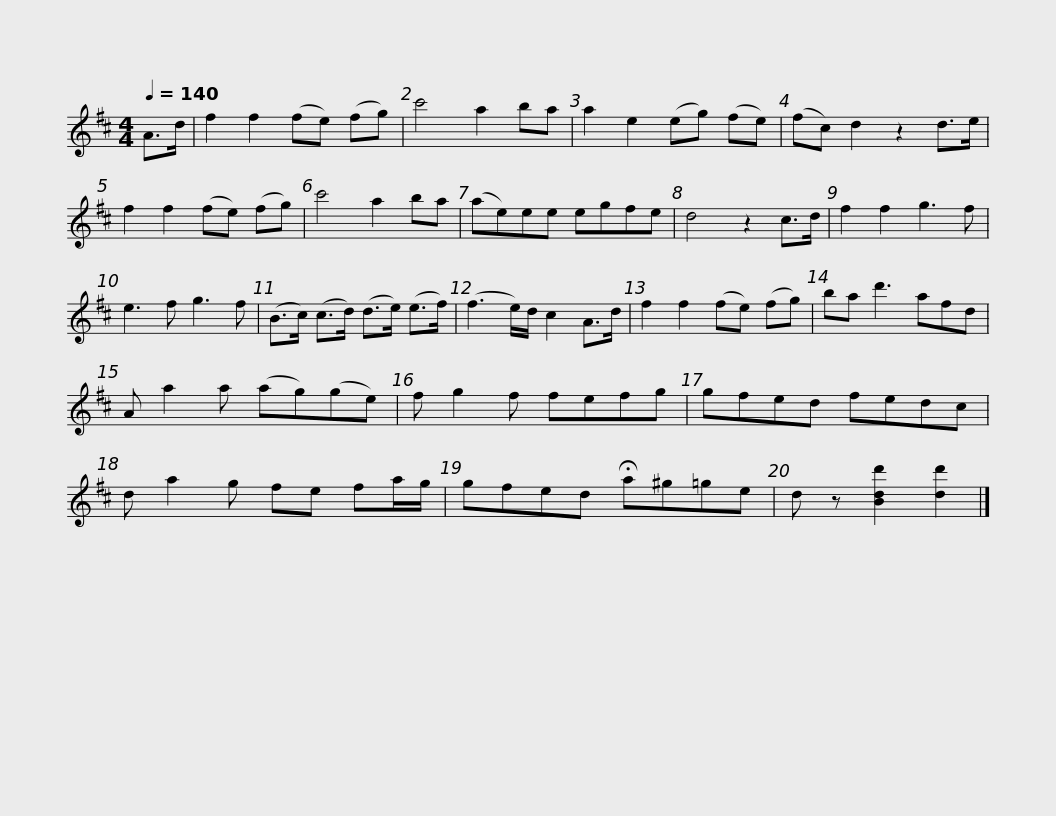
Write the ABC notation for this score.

X:1
L:1/8
Q:1/4=140
M:4/4
I:linebreak $
K:D
V:1 treble
V:1
 A>d | f2 f2 (fe) (fg) | c'4 a2 ba | a2 e2 (eg) (fe) | (fc) d2 z2 d>e | %5
 f2 f2 (fe) (fg) | c'4 a2 ba |$ (ae)ee egfe | d4 z2 c>d | f2 f2 g3 f | %10
 e3 f g3 f | (B>c) (c>d) (d>e) (e>f) | (f3 e/)d/ c2 A>d | f2 f2 (fe) (fg) |$ ba d'3 afd | %15
 A a2 a (ag)(ge) | f g2 f fefg | gfed fedc | d a2 g fe fa/g/ |$ gfed !fermata!a^g=ge | %20
 d z [Bdd']2 [dd']2 |] %21
